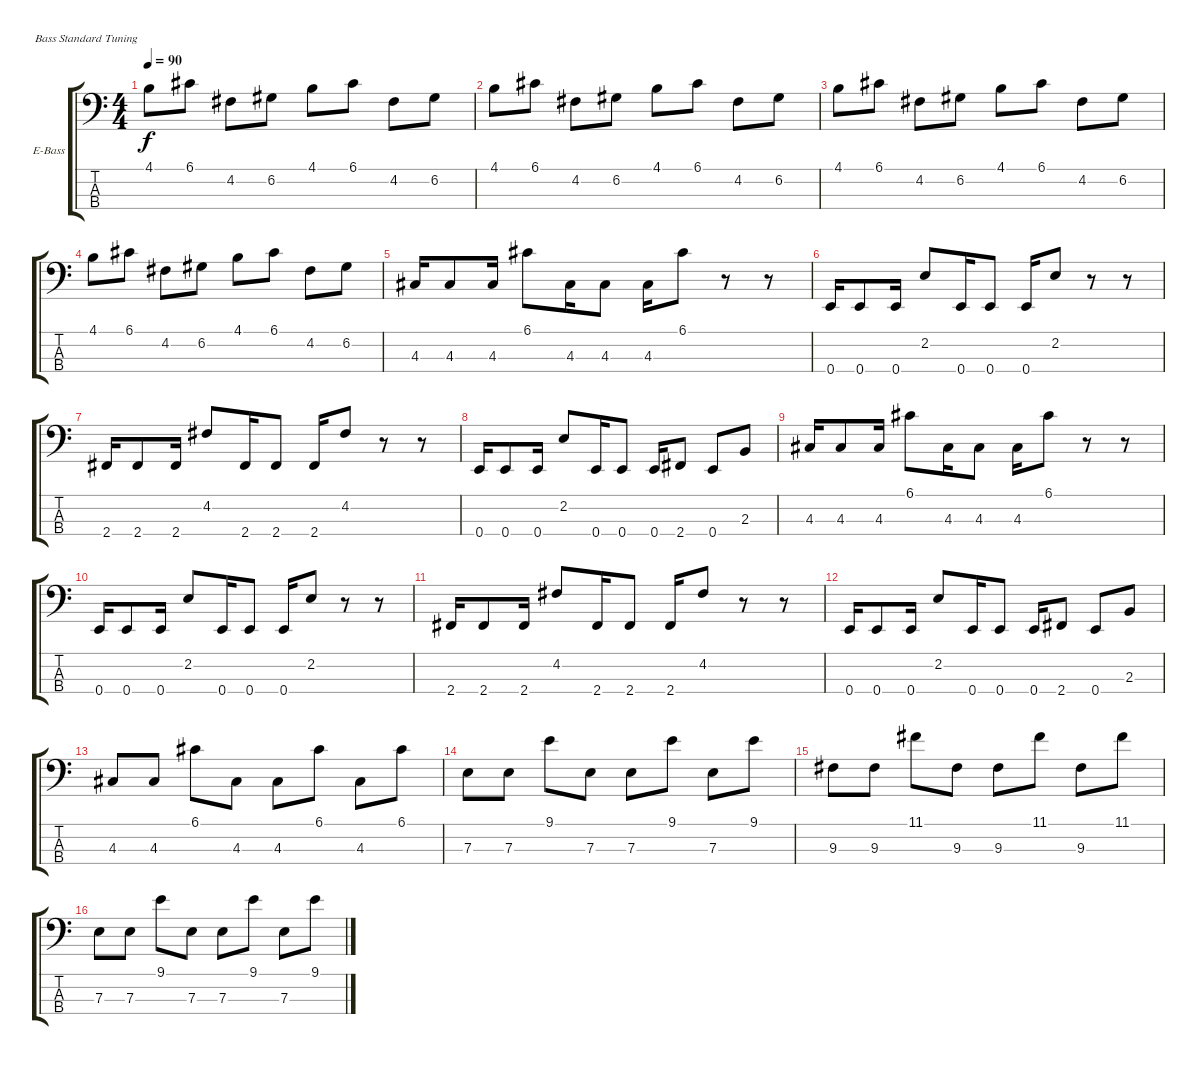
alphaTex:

\bracketExtendMode groupsimilarinstruments
\firstSystemTrackNameOrientation horizontal
\otherSystemsTrackNameOrientation horizontal
\track ("bass" "E-Bass") {instrument electricbassfinger}
\staff {score tabs}
\tuning (G2 D2 A1 E1)
\ts (4 4)
\tempo 90
\clef f4
\ks c
4.1.8{dy f} 6.1.8 4.2.8 6.2.8 4.1.8 6.1.8 4.2.8 6.2.8 |
4.1.8 6.1.8 4.2.8 6.2.8 4.1.8 6.1.8 4.2.8 6.2.8 |
4.1.8 6.1.8 4.2.8 6.2.8 4.1.8 6.1.8 4.2.8 6.2.8 |
4.1.8 6.1.8 4.2.8 6.2.8 4.1.8 6.1.8 4.2.8 6.2.8 |
4.3.16 4.3.8 4.3.16 6.1.8 4.3.16 4.3.8 4.3.16 6.1.8 r.8 r.8 |
0.4.16 0.4.8 0.4.16 2.2.8 0.4.16 0.4.8 0.4.16 2.2.8 r.8 r.8 |
2.4.16 2.4.8 2.4.16 4.2.8 2.4.16 2.4.8 2.4.16 4.2.8 r.8 r.8 |
0.4.16 0.4.8 0.4.16 2.2.8 0.4.16 0.4.8 0.4.16 2.4.8 0.4.8 2.3.8 |
4.3.16 4.3.8 4.3.16 6.1.8 4.3.16 4.3.8 4.3.16 6.1.8 r.8 r.8 |
0.4.16 0.4.8 0.4.16 2.2.8 0.4.16 0.4.8 0.4.16 2.2.8 r.8 r.8 |
2.4.16 2.4.8 2.4.16 4.2.8 2.4.16 2.4.8 2.4.16 4.2.8 r.8 r.8 |
0.4.16 0.4.8 0.4.16 2.2.8 0.4.16 0.4.8 0.4.16 2.4.8 0.4.8 2.3.8 |
4.3.8 4.3.8 6.1.8 4.3.8 4.3.8 6.1.8 4.3.8 6.1.8 |
7.3.8 7.3.8 9.1.8 7.3.8 7.3.8 9.1.8 7.3.8 9.1.8 |
9.3.8 9.3.8 11.1.8 9.3.8 9.3.8 11.1.8 9.3.8 11.1.8 |
7.3.8 7.3.8 9.1.8 7.3.8 7.3.8 9.1.8 7.3.8 9.1.8
